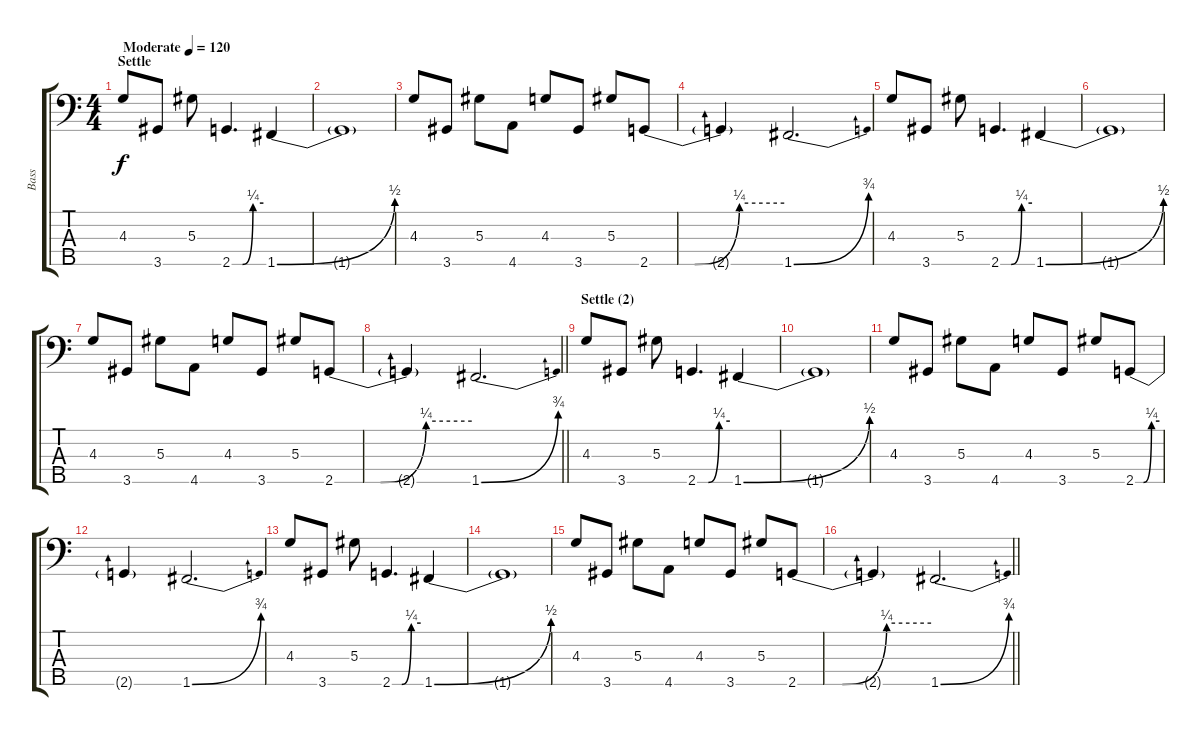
\track ("Bass" "Bass") {instrument slapbass2}
\staff {score tabs}
\tuning (Db3 Ab2 Eb2 Bb1 F1) {hide}
\ts (4 4)
\section ("" "Settle")
\tempo (120 "Moderate")
\clef f4
\ks c
4.3.8{dy f instrument slapbass2} 3.5.8 5.3.8 2.5{be (custom 0 0 20 0 40 1 60 1)}.4{d} 1.5{be (bend 0 0 60 2)}.4 |
1.5{t}.1 |
4.3.8 3.5.8 5.3.8 4.5.8 4.3.8 3.5.8 5.3.8 2.5{be (custom 0 0 20 0 40 1 60 1)}.8 |
2.5{t}.4 1.5{be (bend 0 0 60 3)}.2{d} |
4.3.8 3.5.8 5.3.8 2.5{be (custom 0 0 20 0 40 1 60 1)}.4{d} 1.5{be (bend 0 0 60 2)}.4 |
1.5{t}.1 |
4.3.8 3.5.8 5.3.8 4.5.8 4.3.8 3.5.8 5.3.8 2.5{be (custom 0 0 20 0 40 1 60 1)}.8 |
\barLineRight lightlight
2.5{t}.4 1.5{be (bend 0 0 60 3)}.2{d} |
\section ("" "Settle (2)")
4.3.8 3.5.8 5.3.8 2.5{be (custom 0 0 20 0 40 1 60 1)}.4{d} 1.5{be (bend 0 0 60 2)}.4 |
1.5{t}.1 |
4.3.8 3.5.8 5.3.8 4.5.8 4.3.8 3.5.8 5.3.8 2.5{be (custom 0 0 20 0 40 1 60 1)}.8 |
2.5{t}.4 1.5{be (bend 0 0 60 3)}.2{d} |
4.3.8 3.5.8 5.3.8 2.5{be (custom 0 0 20 0 40 1 60 1)}.4{d} 1.5{be (bend 0 0 60 2)}.4 |
1.5{t}.1 |
4.3.8 3.5.8 5.3.8 4.5.8 4.3.8 3.5.8 5.3.8 2.5{be (custom 0 0 20 0 40 1 60 1)}.8 |
\barLineRight lightlight
2.5{t}.4 1.5{be (bend 0 0 60 3)}.2{d}
